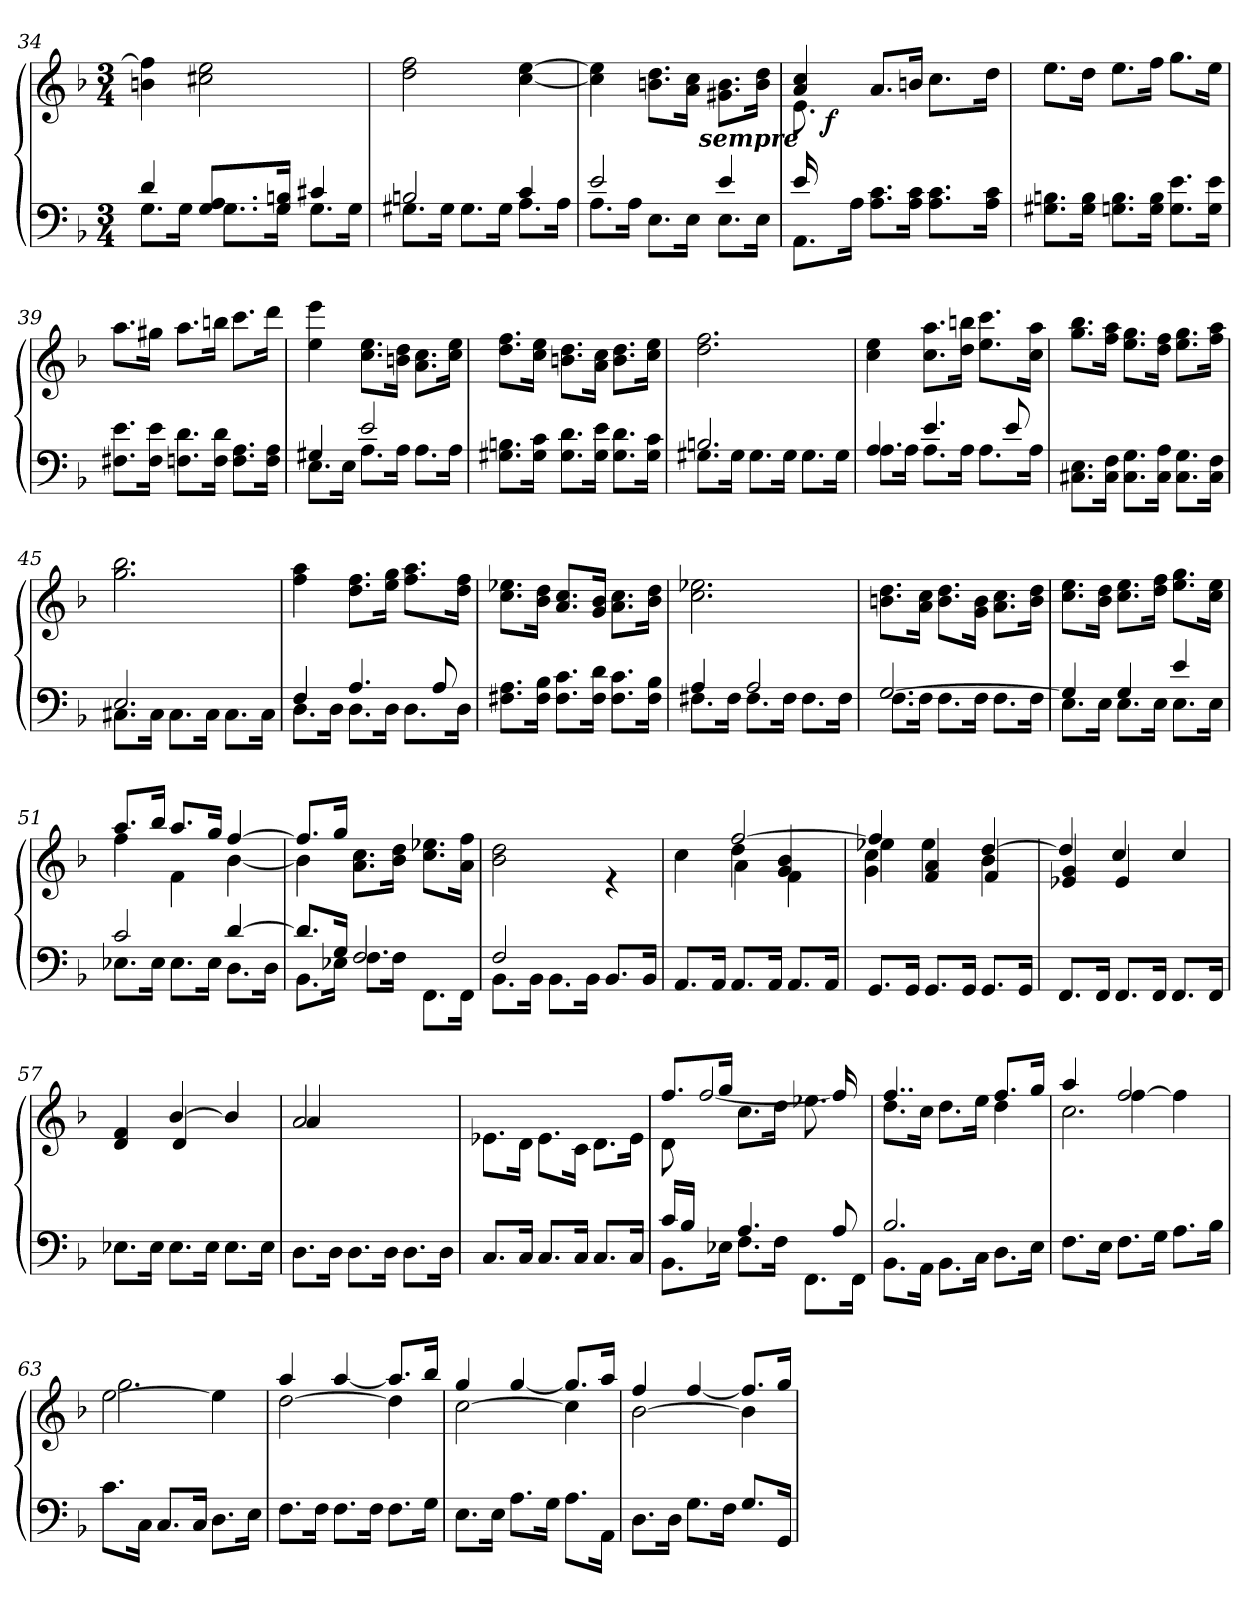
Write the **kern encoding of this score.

**kern	**kern	**dynam
*part2	*part1	*part1
*staff2	*staff1	*staff1
*clefF4	*clefG2	*
*k[b-]	*k[b-]	*
*F:	*F:	*
*M3/4	*M3/4	*
=34	=34	=34
*^	*	*
4d/	8.G\L	4bn\ 4ff\]	.
.	16G\Jk	.	.
8.G/ 8.A/L	8.G\L	2cc#X\ 2ee\	.
16G/ 16Bn/Jk	16G\Jk	.	.
4c#X/	8.G\L	.	.
.	16G\Jk	.	.
=35	=35	=35	=35
2Bn/	8.G#X\L	2dd\ 2ff\	.
.	16G#\Jk	.	.
.	8.G#\L	.	.
.	16G#\Jk	.	.
4c/	8.A\L	[>4cc\ [>4ee\	.
.	16A\Jk	.	.
!!LO:LB:g=z
=36	=36	=36	=36
*	*	*^	*
2e/	8.A\L	4cc\] 4ee\]	4...ryy	.
.	16A\Jk	.	.	.
.	8.E\L	8.bn\ 8.dd\L	.	.
.	16E\Jk	16a\ 16cc\Jk	.	.
!	!	!	!LO:TX:b:Bi:t=sempre	!
.	.	.	4ryy	.
4e/	8.E\L	8.g#X\ 8.b\L	.	.
.	16E\Jk	16b\ 16dd\Jk	.	.
.	.	.	32ryy	.
=37	=37	=37	=37	=37
*	*	*	*^	*
16e/	8.AA\L	4a/ 4cc/	8.e\	16.ryy	.
2ryy	.	.	.	.	.
!	!	!	!	!	!LO:DY:b
.	.	.	.	2ryy	f
.	16A\Jk	.	2ryy	.	.
.	8.A\ 8.c\L	8.a/L	.	.	.
.	16A\ 16c\Jk	16bn/Jk	.	.	.
.	8.A\ 8.c\L	8.cc\L	.	.	.
8.ryy	.	.	.	.	.
.	.	.	.	8ryy	.
.	16A\ 16c\Jk	16dd\Jk	16ryy	.	.
.	.	.	.	32ryy	.
*v	*v	*	*	*	*
*	*v	*v	*v	*
=38	=38	=38
8.G#X\ 8.Bn\L	8.ee\L	.
16G#\ 16B\Jk	16dd\Jk	.
8.Gn\ 8.B\L	8.ee\L	.
16G\ 16B\Jk	16ff\Jk	.
8.G\ 8.e\L	8.gg\L	.
16G\ 16e\Jk	16ee\Jk	.
=39	=39	=39
8.F#X\ 8.e\L	8.aa\L	.
16F#\ 16e\Jk	16gg#X\Jk	.
8.Fn\ 8.d\L	8.aa\L	.
16F\ 16d\Jk	16bbn\Jk	.
8.F\ 8.A\L	8.ccc\L	.
16F\ 16A\Jk	16ddd\Jk	.
=40	=40	=40
*^	*	*
4G#X/	8.E\L	4ee\ 4eee\	.
.	16E\Jk	.	.
2e/	8.A\L	8.cc\ 8.ee\L	.
.	16A\Jk	16bn\ 16dd\Jk	.
.	8.A\L	8.a\ 8.cc\L	.
.	16A\Jk	16cc\ 16ee\Jk	.
*v	*v	*	*
!!LO:PB:g=z
=41	=41	=41
8.G#X\ 8.Bn\L	8.dd\ 8.ff\L	.
16G#\ 16c\Jk	16cc\ 16ee\Jk	.
8.G#\ 8.d\L	8.bn\ 8.dd\L	.
16G#\ 16e\Jk	16a\ 16cc\Jk	.
8.G#\ 8.d\L	8.b\ 8.dd\L	.
16G#\ 16c\Jk	16cc\ 16ee\Jk	.
=42	=42	=42
*^	*	*
2.Bn/	8.G#X\L	2.dd\ 2.ff\	.
.	16G#\Jk	.	.
.	8.G#\L	.	.
.	16G#\Jk	.	.
.	8.G#\L	.	.
.	16G#\Jk	.	.
=43	=43	=43	=43
4A/	8.A\L	4cc\ 4ee\	.
.	16A\Jk	.	.
4.e/	8.A\L	8.cc\ 8.aa\L	.
.	16A\Jk	16dd\ 16bbn\Jk	.
.	8.A\L	8.ee\ 8.ccc\L	.
8e/	.	.	.
.	16A\Jk	16cc\ 16aa\Jk	.
*v	*v	*	*
=44	=44	=44
8.C#X\ 8.E\L	8.gg\ 8.bb-\L	.
16C#\ 16F\Jk	16ff\ 16aa\Jk	.
8.C#\ 8.G\L	8.ee\ 8.gg\L	.
16C#\ 16A\Jk	16dd\ 16ff\Jk	.
8.C#\ 8.G\L	8.ee\ 8.gg\L	.
16C#\ 16F\Jk	16ff\ 16aa\Jk	.
=45	=45	=45
*^	*	*
2.E/	8.C#X\L	2.gg\ 2.bb-\	.
.	16C#\Jk	.	.
.	8.C#\L	.	.
.	16C#\Jk	.	.
.	8.C#\L	.	.
.	16C#\Jk	.	.
!!LO:LB:g=z
=46	=46	=46	=46
4F/	8.D\L	4ff\ 4aa\	.
.	16D\Jk	.	.
4.A/	8.D\L	8.dd\ 8.ff\L	.
.	16D\Jk	16ee\ 16gg\Jk	.
.	8.D\L	8.ff\ 8.aa\L	.
8A/	.	.	.
.	16D\Jk	16dd\ 16ff\Jk	.
*v	*v	*	*
=47	=47	=47
8.F#X\ 8.A\L	8.cc\ 8.ee-X\L	.
16F#\ 16B-\Jk	16b-\ 16dd\Jk	.
8.F#\ 8.c\L	8.a/ 8.cc/L	.
16F#\ 16d\Jk	16g/ 16b-/Jk	.
8.F#\ 8.c\L	8.a\ 8.cc\L	.
16F#\ 16B-\Jk	16b-\ 16dd\Jk	.
=48	=48	=48
*^	*	*
4A/	8.F#X\L	2.cc\ 2.ee-X\	.
.	16F#\Jk	.	.
2A/	8.F#\L	.	.
.	16F#\Jk	.	.
.	8.F#\L	.	.
.	16F#\Jk	.	.
=49	=49	=49	=49
[<2.G/	8.F\L	8.bn\ 8.dd\L	.
.	16F\Jk	16a\ 16cc\Jk	.
.	8.F\L	8.b\ 8.dd\L	.
.	16F\Jk	16g\ 16b\Jk	.
.	8.F\L	8.a\ 8.cc\L	.
.	16F\Jk	16b\ 16dd\Jk	.
=50	=50	=50	=50
4G/]	8.E\L	8.cc\ 8.ee\L	.
.	16E\Jk	16b-\ 16dd\Jk	.
4G/	8.E\L	8.cc\ 8.ee\L	.
.	16E\Jk	16dd\ 16ff\Jk	.
4e/	8.E\L	8.ee\ 8.gg\L	.
.	16E\Jk	16cc\ 16ee\Jk	.
!!LO:LB:g=z
=51	=51	=51	=51
*	*	*^	*
2c/	8.E-X\L	8.aa/L	4ff\	.
.	16E-\Jk	16bb-/Jk	.	.
.	8.E-\L	8.aa/L	4f\	.
.	16E-\Jk	16gg/Jk	.	.
[<4d/	8.D\L	[<4ff/	[>4b-\	.
.	16D\Jk	.	.	.
=52	=52	=52	=52	=52
8.d/L]	8.BB-\L	8.ff/L]	4b-\]	.
16G/Jk	16E-X\Jk	16gg/Jk	.	.
2F/	8.F\L	8.a\ 8.cc\L	2ryy	.
.	16F\Jk	16b-\ 16dd\Jk	.	.
.	8.FF\L	8.cc\ 8.ee-X\L	.	.
.	16FF\Jk	16a\ 16ff\Jk	.	.
*	*	*v	*v	*
=53	=53	=53	=53
2F/	8.BB-\L	2b-\ 2dd\	.
.	16BB-\Jk	.	.
.	8.BB-\L	.	.
.	16BB-\Jk	.	.
8.BB-/L	4ryy	4re	.
16BB-/Jk	.	.	.
*v	*v	*	*
=54	=54	=54
*	*^	*
*	*	*^	*
8.AA/L	4cc\	4ryy	4ryy	.
16AA/Jk	.	.	.	.
8.AA/L	[<2ff/	4dd\	4a\	.
16AA/Jk	.	.	.	.
8.AA/L	.	4f\	4g/ 4b-/	.
16AA/Jk	.	.	.	.
=55	=55	=55	=55	=55
*	*	*	*^	*
8.GG/L	4ff/]	4ee-X\	4g\ 4cc\	2ryy	.
16GG/Jk	.	.	.	.	.
8.GG/L	4f/ 4a/	2ryy	4ee-\	.	.
16GG/Jk	.	.	.	.	.
8.GG/L	[<4dd/	.	4b-\	4f/	.
16GG/Jk	.	.	.	.	.
*	*	*v	*v	*v	*
!!LO:LB:g=z
=56	=56	=56	=56
8.FF/L	4dd/]	4e-X/ 4g/	.
16FF/Jk	.	.	.
8.FF/L	4e-/	4cc/	.
16FF/Jk	.	.	.
8.FF/L	4cc/	4ryy	.
16FF/Jk	.	.	.
=57	=57	=57	=57
8.E-X\L	4d/ 4f/	4ryy	.
16E-\Jk	.	.	.
8.E-\L	[<4b-/	4d/	.
16E-\Jk	.	.	.
8.E-\L	4b-/]	4ryy	.
16E-\Jk	.	.	.
=58	=58	=58	=58
8.D\L	2a/	4a/	.
16D\Jk	.	.	.
8.D\L	.	4ryy	.
16D\Jk	.	.	.
8.D\L	4ryy	4ryy	.
16D\Jk	.	.	.
*	*v	*v	*
=59	=59	=59
8.C/L	8.e-X\L	.
16C/Jk	16d\Jk	.
8.C/L	8.e-\L	.
16C/Jk	16c\Jk	.
8.C/L	8.d\L	.
16C/Jk	16e-\Jk	.
=60	=60	=60
*^	*^	*
*	*^	*	*	*
16c/LL	8.BB-\L	4ryy	8.ff/L	8d\	.
16B-/JJ	.	.	.	.	.
2ryy	.	.	.	[<2ff/	.
.	16E-X\Jk	.	16gg/Jk	.	.
.	4.A/	8.F\L	8.cc\L	.	.
.	.	16F\Jk	16dd\Jk	.	.
.	.	8.FF\L	8.ee-X\	.	.
8ryy	8A/	.	.	16ff/]	.
.	.	16FF\Jk	16ryy	16ryy	.
*	*v	*v	*	*	*
!!LO:LB:g=z	!!
=61	=61	=61	=61	=61
2.B-/	8.BB-\L	8.dd\L	4..ff/	.
.	16AA\Jk	16cc\Jk	.	.
.	8.BB-\L	8.dd\L	.	.
.	16C\Jk	16ee\Jk	16ryy	.
.	8.D\L	8.ff/L	4dd\	.
.	16E\Jk	16gg/Jk	.	.
*v	*v	*	*	*
=62	=62	=62	=62
*	*	*^	*
8.F\L	4aa/	2.cc\	4ryy	.
16E\Jk	.	.	.	.
8.F\L	2ff/	.	[>4ff\	.
16G\Jk	.	.	.	.
8.A\L	.	.	4ff\]	.
16B-\Jk	.	.	.	.
*	*	*v	*v	*
=63	=63	=63	=63
8.c\L	[>2ee\	2.gg\	.
16C\Jk	.	.	.
8.C/L	.	.	.
16C/Jk	.	.	.
8.D\L	4ee\]	.	.
16E\Jk	.	.	.
=64	=64	=64	=64
8.F\L	[>2dd\	4aa/	.
16F\Jk	.	.	.
8.F\L	.	[<4aa/	.
16F\Jk	.	.	.
8.F\L	4dd\]	8.aa/L]	.
16G\Jk	.	16bb-/Jk	.
=65	=65	=65	=65
8.E\L	[>2cc\	4gg/	.
16E\Jk	.	.	.
8.A\L	.	[<4gg/	.
16G\Jk	.	.	.
8.A\L	4cc\]	8.gg/L]	.
16AA\Jk	.	16aa/Jk	.
!!LO:LB:g=z	!!
=66	=66	=66	=66
8.D\L	[>2b-\	4ff/	.
16D\Jk	.	.	.
8.G\L	.	[<4ff/	.
16F\Jk	.	.	.
8.G/L	4b-\]	8.ff/L]	.
16GG/Jk	.	16gg/Jk	.
*	*v	*v	*
=	=	=
*-	*-	*-
